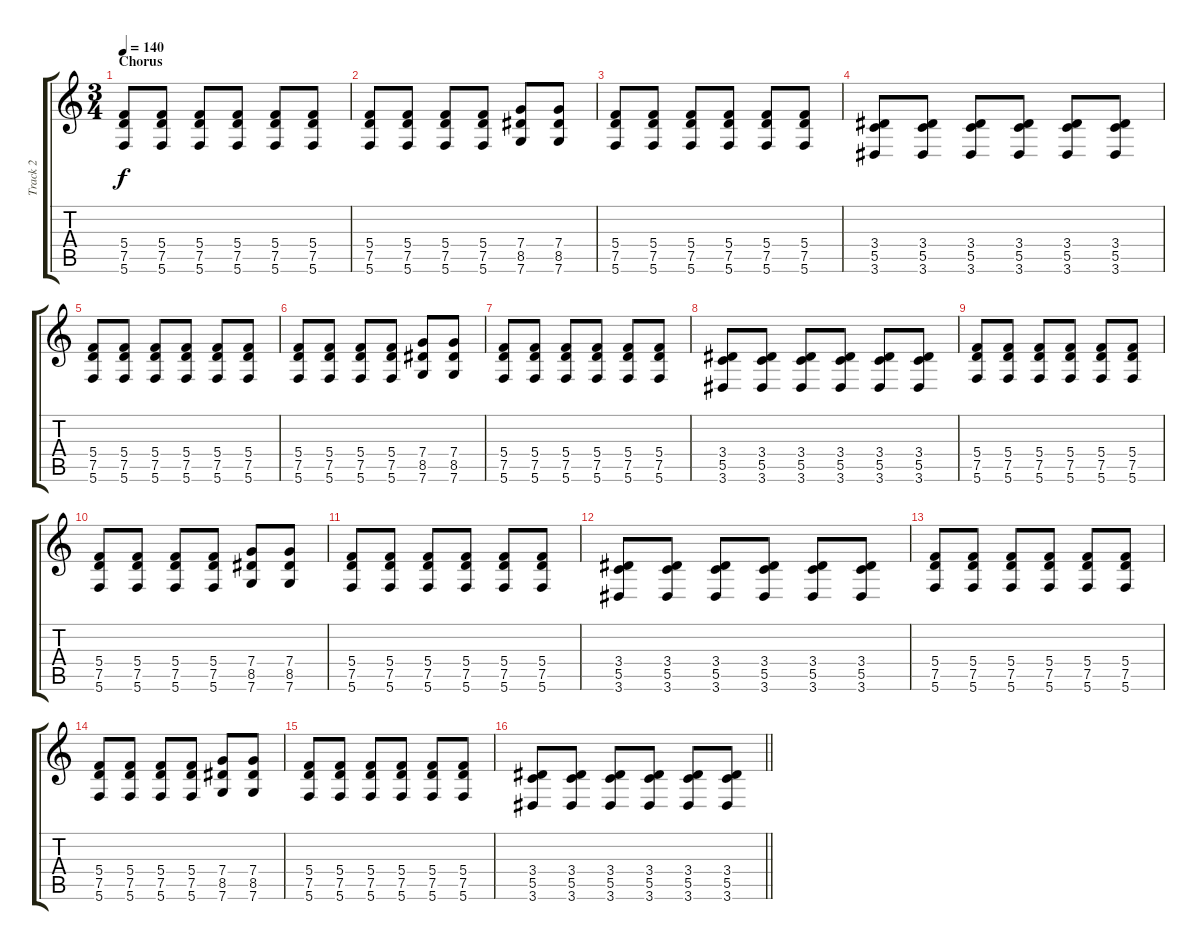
\track ("Track 2" "Track 2") {instrument overdrivenguitar}
\staff {score tabs}
\tuning (D4 A3 F3 C3 G2 C2) {hide}
\ts (3 4)
\section ("" "Chorus")
\tempo 140
\clef g2
\ks c
(5.4 7.5 5.6).8{dy f} (5.4 7.5 5.6).8 (5.4 7.5 5.6).8 (5.4 7.5 5.6).8 (5.4 7.5 5.6).8 (5.4 7.5 5.6).8 |
(5.4 7.5 5.6).8 (5.4 7.5 5.6).8 (5.4 7.5 5.6).8 (5.4 7.5 5.6).8 (7.4 8.5 7.6).8 (7.4 8.5 7.6).8 |
(5.4 7.5 5.6).8 (5.4 7.5 5.6).8 (5.4 7.5 5.6).8 (5.4 7.5 5.6).8 (5.4 7.5 5.6).8 (5.4 7.5 5.6).8 |
(3.4 5.5 3.6).8 (3.4 5.5 3.6).8 (3.4 5.5 3.6).8 (3.4 5.5 3.6).8 (3.4 5.5 3.6).8 (3.4 5.5 3.6).8 |
(5.4 7.5 5.6).8 (5.4 7.5 5.6).8 (5.4 7.5 5.6).8 (5.4 7.5 5.6).8 (5.4 7.5 5.6).8 (5.4 7.5 5.6).8 |
(5.4 7.5 5.6).8 (5.4 7.5 5.6).8 (5.4 7.5 5.6).8 (5.4 7.5 5.6).8 (7.4 8.5 7.6).8 (7.4 8.5 7.6).8 |
(5.4 7.5 5.6).8 (5.4 7.5 5.6).8 (5.4 7.5 5.6).8 (5.4 7.5 5.6).8 (5.4 7.5 5.6).8 (5.4 7.5 5.6).8 |
(3.4 5.5 3.6).8 (3.4 5.5 3.6).8 (3.4 5.5 3.6).8 (3.4 5.5 3.6).8 (3.4 5.5 3.6).8 (3.4 5.5 3.6).8 |
(5.4 7.5 5.6).8 (5.4 7.5 5.6).8 (5.4 7.5 5.6).8 (5.4 7.5 5.6).8 (5.4 7.5 5.6).8 (5.4 7.5 5.6).8 |
(5.4 7.5 5.6).8 (5.4 7.5 5.6).8 (5.4 7.5 5.6).8 (5.4 7.5 5.6).8 (7.4 8.5 7.6).8 (7.4 8.5 7.6).8 |
(5.4 7.5 5.6).8 (5.4 7.5 5.6).8 (5.4 7.5 5.6).8 (5.4 7.5 5.6).8 (5.4 7.5 5.6).8 (5.4 7.5 5.6).8 |
(3.4 5.5 3.6).8 (3.4 5.5 3.6).8 (3.4 5.5 3.6).8 (3.4 5.5 3.6).8 (3.4 5.5 3.6).8 (3.4 5.5 3.6).8 |
(5.4 7.5 5.6).8 (5.4 7.5 5.6).8 (5.4 7.5 5.6).8 (5.4 7.5 5.6).8 (5.4 7.5 5.6).8 (5.4 7.5 5.6).8 |
(5.4 7.5 5.6).8 (5.4 7.5 5.6).8 (5.4 7.5 5.6).8 (5.4 7.5 5.6).8 (7.4 8.5 7.6).8 (7.4 8.5 7.6).8 |
(5.4 7.5 5.6).8 (5.4 7.5 5.6).8 (5.4 7.5 5.6).8 (5.4 7.5 5.6).8 (5.4 7.5 5.6).8 (5.4 7.5 5.6).8 |
\barLineRight lightlight
(3.4 5.5 3.6).8 (3.4 5.5 3.6).8 (3.4 5.5 3.6).8 (3.4 5.5 3.6).8 (3.4 5.5 3.6).8 (3.4 5.5 3.6).8
